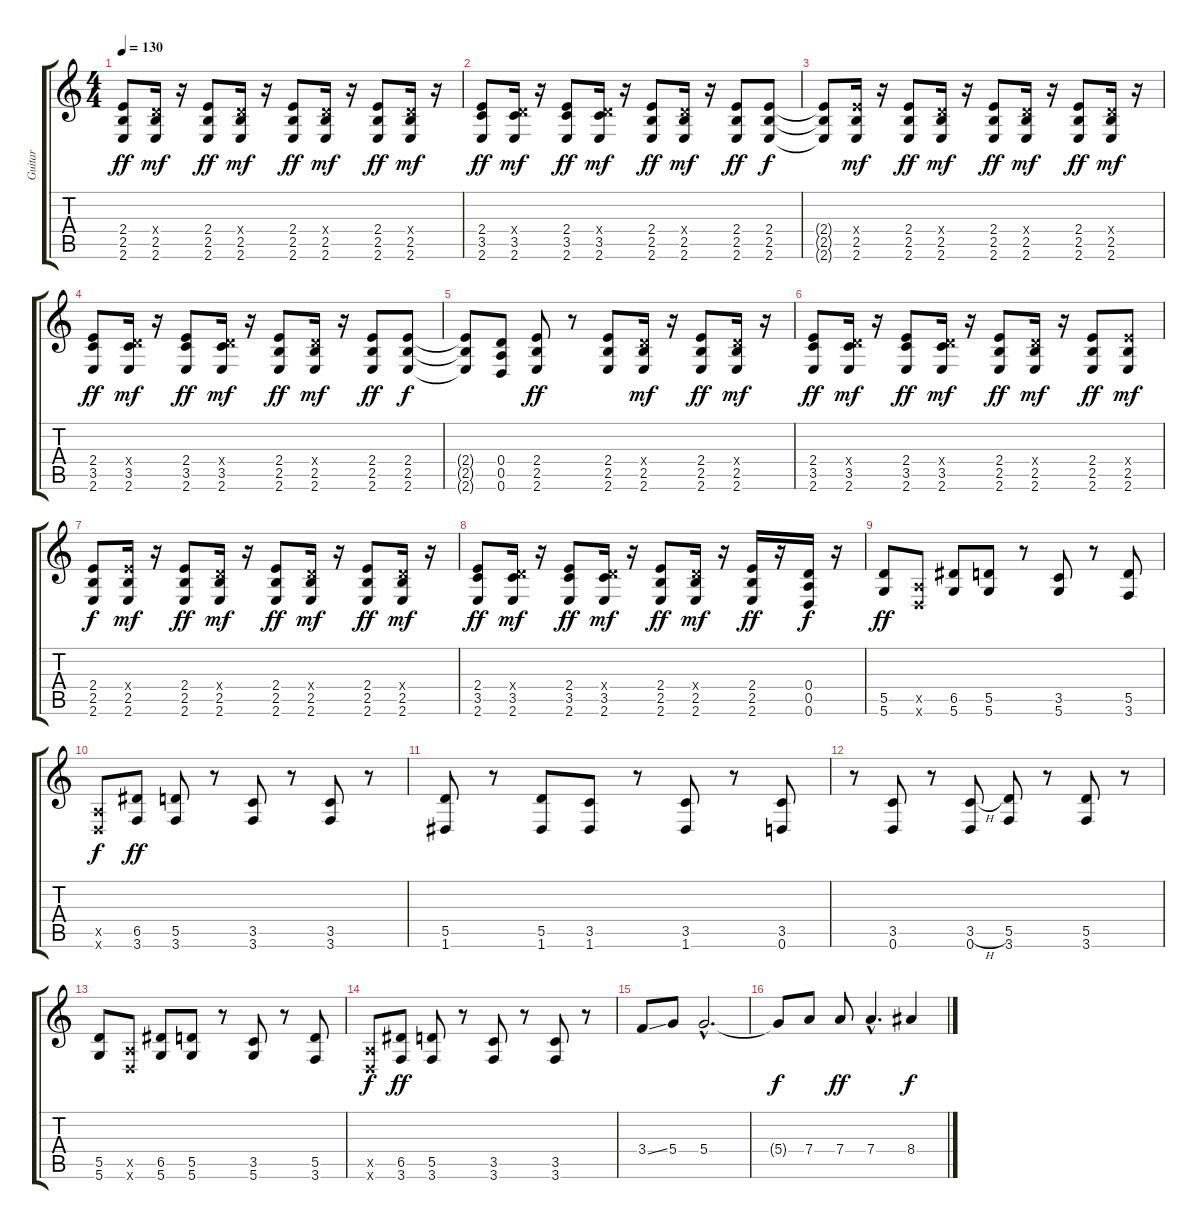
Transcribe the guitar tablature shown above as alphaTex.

\track ("Guitar" "Guitar") {instrument overdrivenguitar}
\staff {score tabs}
\tuning (E4 B3 G3 D3 A2 D2) {hide}
\ts (4 4)
\tempo 130
\clef g2
\ks c
(2.4 2.5 2.6).8{dy ff} (0.4{x} 2.5 2.6).16{dy mf} r.16 (2.4 2.5 2.6).8{dy ff} (0.4{x} 2.5 2.6).16{dy mf} r.16 (2.4 2.5 2.6).8{dy ff} (0.4{x} 2.5 2.6).16{dy mf} r.16 (2.4 2.5 2.6).8{dy ff} (0.4{x} 2.5 2.6).16{dy mf} r.16 |
(2.4 3.5 2.6).8{dy ff} (0.4{x} 3.5 2.6).16{dy mf} r.16 (2.4 3.5 2.6).8{dy ff} (0.4{x} 3.5 2.6).16{dy mf} r.16 (2.4 2.5 2.6).8{dy ff} (0.4{x} 2.5 2.6).16{dy mf} r.16 (2.4 2.5 2.6).8{dy ff} (2.4 2.5 2.6).8{dy f} |
(2.4{t} 2.5{t} 2.6{t}).8 (2.4{x} 2.5 2.6).16{dy mf} r.16 (2.4 2.5 2.6).8{dy ff} (0.4{x} 2.5 2.6).16{dy mf} r.16 (2.4 2.5 2.6).8{dy ff} (0.4{x} 2.5 2.6).16{dy mf} r.16 (2.4 2.5 2.6).8{dy ff} (0.4{x} 2.5 2.6).16{dy mf} r.16 |
(2.4 3.5 2.6).8{dy ff} (0.4{x} 3.5 2.6).16{dy mf} r.16 (2.4 3.5 2.6).8{dy ff} (0.4{x} 3.5 2.6).16{dy mf} r.16 (2.4 2.5 2.6).8{dy ff} (0.4{x} 2.5 2.6).16{dy mf} r.16 (2.4 2.5 2.6).8{dy ff} (2.4 2.5 2.6).8{dy f} |
(2.4{t} 2.5{t} 2.6{t}).8 (0.4 0.5 0.6).8 (2.4 2.5 2.6).8{dy ff} r.8 (2.4 2.5 2.6).8 (0.4{x} 2.5 2.6).16{dy mf} r.16 (2.4 2.5 2.6).8{dy ff} (0.4{x} 2.5 2.6).16{dy mf} r.16 |
(2.4 3.5 2.6).8{dy ff} (0.4{x} 3.5 2.6).16{dy mf} r.16 (2.4 3.5 2.6).8{dy ff} (0.4{x} 3.5 2.6).16{dy mf} r.16 (2.4 2.5 2.6).8{dy ff} (0.4{x} 2.5 2.6).16{dy mf} r.16 (2.4 2.5 2.6).8{dy ff} (2.4{x} 2.5 2.6).8{dy mf} |
(2.4 2.5 2.6).8{dy f} (2.4{x} 2.5 2.6).16{dy mf} r.16 (2.4 2.5 2.6).8{dy ff} (0.4{x} 2.5 2.6).16{dy mf} r.16 (2.4 2.5 2.6).8{dy ff} (0.4{x} 2.5 2.6).16{dy mf} r.16 (2.4 2.5 2.6).8{dy ff} (0.4{x} 2.5 2.6).16{dy mf} r.16 |
(2.4 3.5 2.6).8{dy ff} (0.4{x} 3.5 2.6).16{dy mf} r.16 (2.4 3.5 2.6).8{dy ff} (0.4{x} 3.5 2.6).16{dy mf} r.16 (2.4 2.5 2.6).8{dy ff} (0.4{x} 2.5 2.6).16{dy mf} r.16 (2.4 2.5 2.6).16{dy ff} r.16 (0.4 0.5 0.6).16{dy f} r.16 |
(5.5 5.6).8{dy ff} (0.5{x} 0.6{x}).8 (6.5 5.6).8 (5.5 5.6).8 r.8 (3.5 5.6).8 r.8 (5.5 3.6).8 |
(0.5{x} 0.6{x}).8{dy f} (6.5 3.6).8{dy ff} (5.5 3.6).8 r.8 (3.5 3.6).8 r.8 (3.5 3.6).8 r.8 |
(5.5 1.6).8 r.8 (5.5 1.6).8 (3.5 1.6).8 r.8 (3.5 1.6).8 r.8 (3.5 0.6).8 |
r.8 (3.5 0.6).8 r.8 (3.5{h} 0.6).8 (5.5 3.6).8 r.8 (5.5 3.6).8 r.8 |
(5.5 5.6).8 (0.5{x} 0.6{x}).8 (6.5 5.6).8 (5.5 5.6).8 r.8 (3.5 5.6).8 r.8 (5.5 3.6).8 |
(0.5{x} 0.6{x}).8{dy f} (6.5 3.6).8{dy ff} (5.5 3.6).8 r.8 (3.5 3.6).8 r.8 (3.5 3.6).8 r.8 |
3.4{ss}.8 5.4.8 5.4{hac}.2{d} |
5.4{t}.8{dy f} 7.4.8 7.4.8{dy ff} 7.4{hac}.4{d} 8.4.4{dy f}
